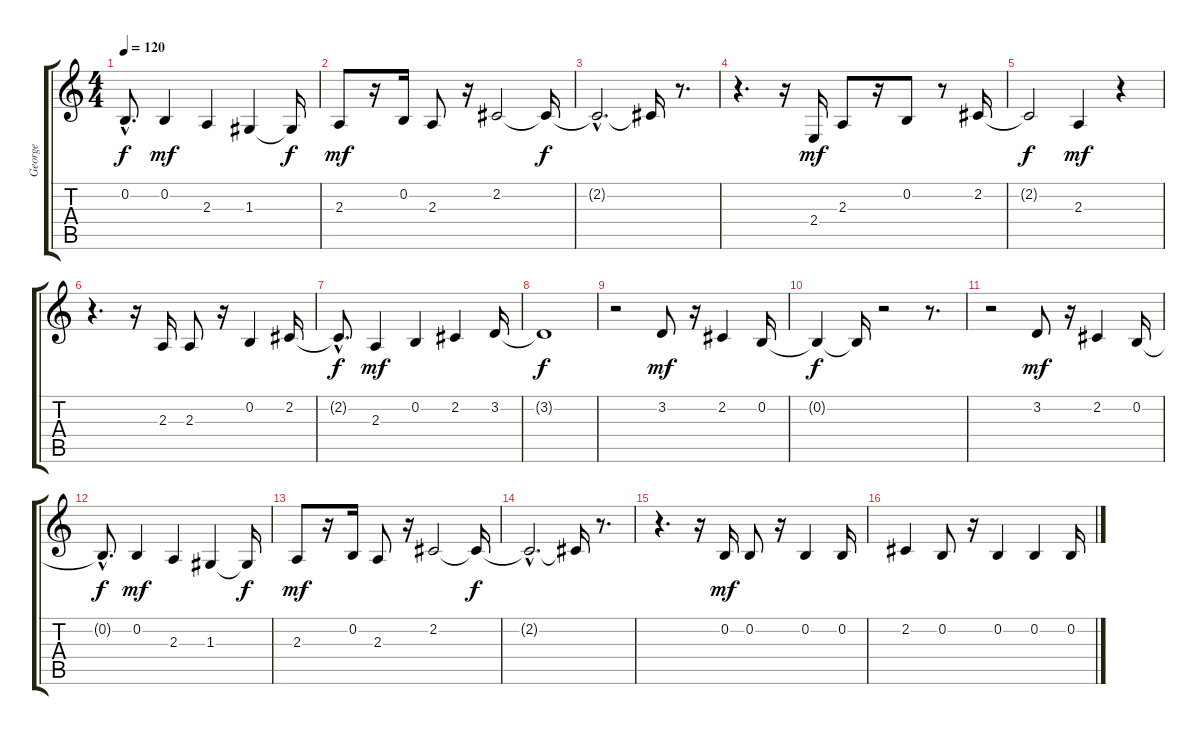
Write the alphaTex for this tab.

\track ("George" "George") {instrument choiraahs}
\staff {score tabs}
\tuning (E4 B3 G3 D3 A2 E2) {hide}
\ts (4 4)
\tempo 120
\clef g2
\ks c
0.2{hac t}.8{d dy f} 0.2.4{dy mf} 2.3.4 1.3.4 1.3{t}.16{dy f} |
2.3.8{dy mf} r.16 0.2.16 2.3.8 r.16 2.2.2 2.2{t}.16{dy f} |
2.2{hac t}.2{d} 2.2{t}.16 r.8{d} |
r.4{d} r.16 2.4.16{dy mf} 2.3.8 r.16 0.2.8 r.8 2.2.16 |
2.2{t}.2{dy f} 2.3.4{dy mf} r.4 |
r.4{d} r.16 2.3.16 2.3.8 r.16 0.2.4 2.2.16 |
2.2{hac t}.8{d dy f} 2.3.4{dy mf} 0.2.4 2.2.4 3.2.16 |
3.2{t}.1{dy f} |
r.2 3.2.8{dy mf} r.16 2.2.4 0.2.16 |
0.2{t}.4{dy f} 0.2{t}.16 r.2 r.8{d} |
r.2 3.2.8{dy mf} r.16 2.2.4 0.2.16 |
0.2{hac t}.8{d dy f} 0.2.4{dy mf} 2.3.4 1.3.4 1.3{t}.16{dy f} |
2.3.8{dy mf} r.16 0.2.16 2.3.8 r.16 2.2.2 2.2{t}.16{dy f} |
2.2{hac t}.2{d} 2.2{t}.16 r.8{d} |
r.4{d} r.16 0.2.16{dy mf} 0.2.8 r.16 0.2.4 0.2.16 |
2.2.4 0.2.8 r.16 0.2.4 0.2.4 0.2.16
